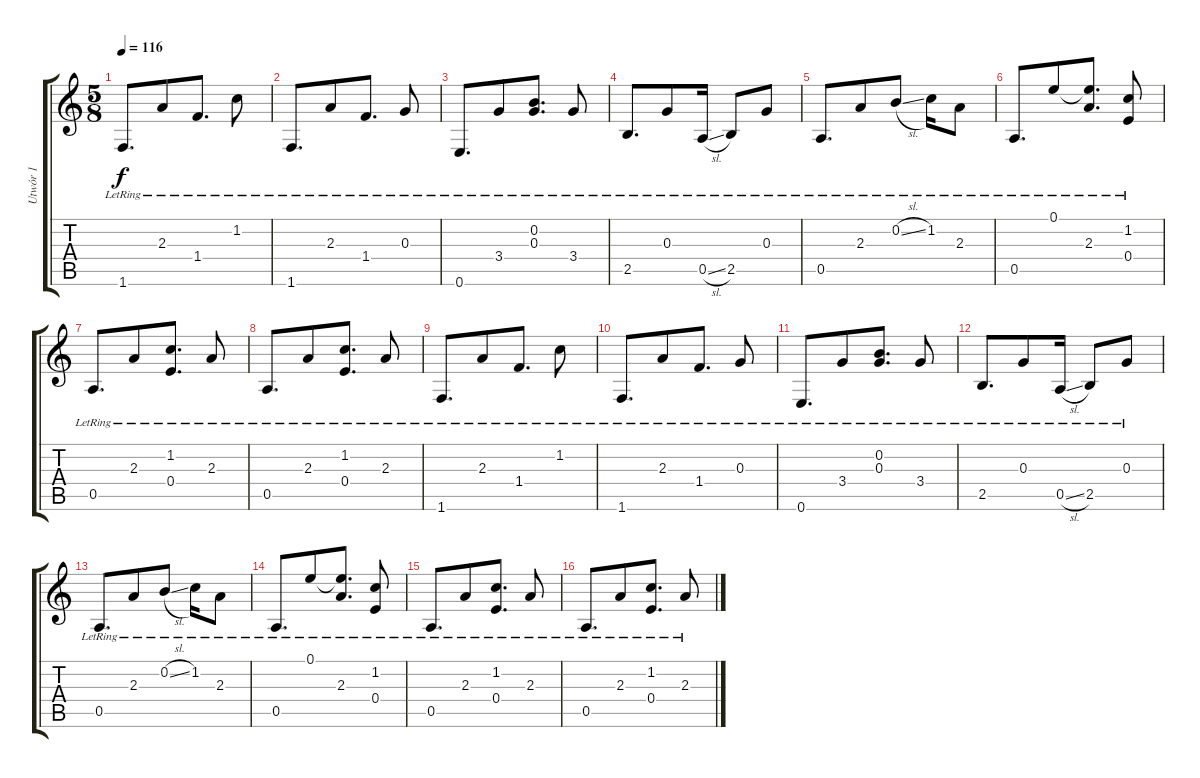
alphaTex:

\track ("Utwór 1" "Utwór 1") {instrument acousticguitarsteel}
\staff {score tabs}
\tuning (E4 B3 G3 E3 A2 E2) {hide}
\ts (5 8)
\tempo 116
\clef g2
\ks c
1.6{lr}.8{d dy f} 2.3{lr}.8 1.4{lr}.8{d} 1.2{lr}.8 |
1.6{lr}.8{d} 2.3{lr}.8 1.4{lr}.8{d} 0.3{lr}.8 |
0.6{lr}.8{d} 3.4{lr}.8 (0.2{lr} 0.3{lr}).8{d} 3.4{lr}.8 |
2.5{lr}.8{d} 0.3{lr}.8 0.5{sl lr}.16 2.5{lr}.8 0.3{lr}.8 |
0.5{lr}.8{d} 2.3{lr}.8 0.2{sl lr}.8 1.2{lr}.16 2.3{lr}.8 |
0.5{lr}.8{d} 0.1{lr}.8 (0.1{t} 2.3{lr}).8{d} (1.2{lr} 0.4{lr}).8 |
0.5{lr}.8{d} 2.3{lr}.8 (1.2{lr} 0.4{lr}).8{d} 2.3{lr}.8 |
0.5{lr}.8{d} 2.3{lr}.8 (1.2{lr} 0.4{lr}).8{d} 2.3{lr}.8 |
1.6{lr}.8{d} 2.3{lr}.8 1.4{lr}.8{d} 1.2{lr}.8 |
1.6{lr}.8{d} 2.3{lr}.8 1.4{lr}.8{d} 0.3{lr}.8 |
0.6{lr}.8{d} 3.4{lr}.8 (0.2{lr} 0.3{lr}).8{d} 3.4{lr}.8 |
2.5{lr}.8{d} 0.3{lr}.8 0.5{sl lr}.16 2.5{lr}.8 0.3{lr}.8 |
0.5{lr}.8{d} 2.3{lr}.8 0.2{sl lr}.8 1.2{lr}.16 2.3{lr}.8 |
0.5{lr}.8{d} 0.1{lr}.8 (0.1{t} 2.3{lr}).8{d} (1.2{lr} 0.4{lr}).8 |
0.5{lr}.8{d} 2.3{lr}.8 (1.2{lr} 0.4{lr}).8{d} 2.3{lr}.8 |
0.5{lr}.8{d} 2.3{lr}.8 (1.2{lr} 0.4{lr}).8{d} 2.3{lr}.8
